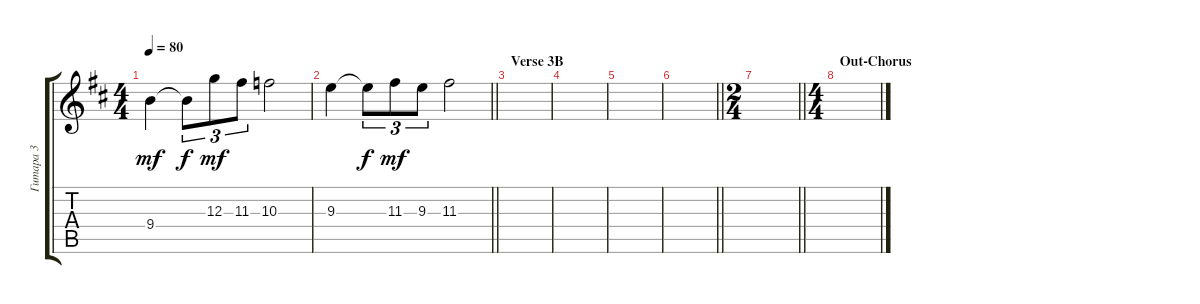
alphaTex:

\track ("Гитара 3" "Гитара 3") {instrument distortionguitar}
\staff {score tabs}
\tuning (E4 B3 G3 D3 A2 E2) {hide}
\ts (4 4)
\tempo 80
\clef g2
\ks bminor
9.4.4{dy mf} 9.4{t}.8{tu (3 2) dy f} 12.3.8{tu (3 2) dy mf} 11.3.8{tu (3 2)} 10.3.2 |
\barLineRight lightlight
9.3.4 9.3{t}.8{tu (3 2) dy f} 11.3.8{tu (3 2) dy mf} 9.3.8{tu (3 2)} 11.3.2 |
\section ("" "Verse 3B")
|
|
|
\barLineRight lightlight
|
\ts (2 4)
\barLineRight lightlight
|
\ts (4 4)
\section ("" "Out-Chorus")
